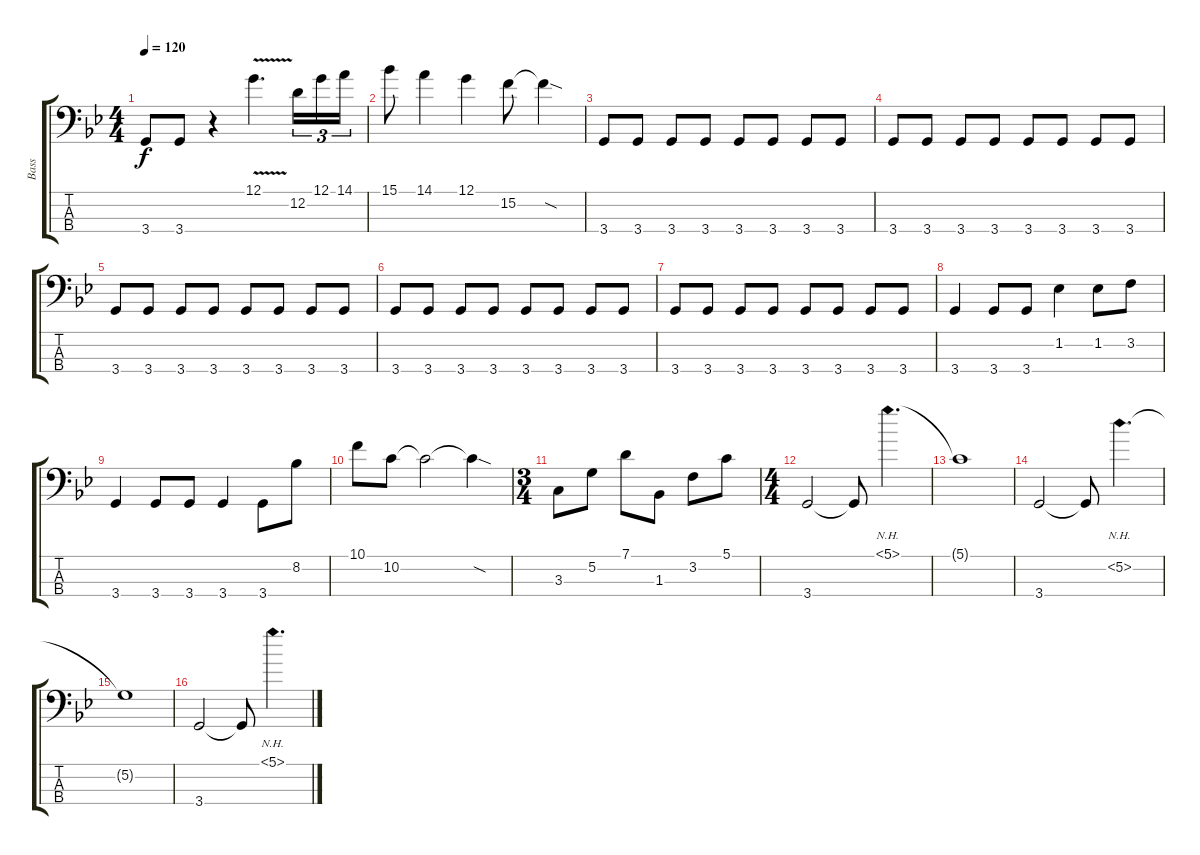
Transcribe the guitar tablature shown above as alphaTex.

\track ("Bass" "Bass") {instrument electricbassfinger}
\staff {score tabs}
\tuning (G2 D2 A1 E1) {hide}
\ts (4 4)
\tempo 120
\clef f4
\ks bb
3.4.8{dy f} 3.4.8 r.4 12.1{v}.4{d} 12.2.16{tu (3 2)} 12.1.16{tu (3 2)} 14.1.16{tu (3 2)} |
15.1.8 14.1.4 12.1.4 15.2.8 15.2{sod t}.4 |
3.4.8 3.4.8 3.4.8 3.4.8 3.4.8 3.4.8 3.4.8 3.4.8 |
3.4.8 3.4.8 3.4.8 3.4.8 3.4.8 3.4.8 3.4.8 3.4.8 |
3.4.8 3.4.8 3.4.8 3.4.8 3.4.8 3.4.8 3.4.8 3.4.8 |
3.4.8 3.4.8 3.4.8 3.4.8 3.4.8 3.4.8 3.4.8 3.4.8 |
3.4.8 3.4.8 3.4.8 3.4.8 3.4.8 3.4.8 3.4.8 3.4.8 |
3.4.4 3.4.8 3.4.8 1.2.4 1.2.8 3.2.8 |
3.4.4 3.4.8 3.4.8 3.4.4 3.4.8 8.2.8 |
10.1.8 10.2.8 10.2{t}.2 10.2{sod t}.4 |
\ts (3 4)
3.3.8 5.2.8 7.1.8 1.3.8 3.2.8 5.1.8 |
\ts (4 4)
3.4.2 3.4{t}.8 5.1{nh}.4{d} |
5.1{t}.1 |
3.4.2 3.4{t}.8 5.2{nh}.4{d} |
5.2{t}.1 |
3.4.2 3.4{t}.8 5.1{nh}.4{d}
